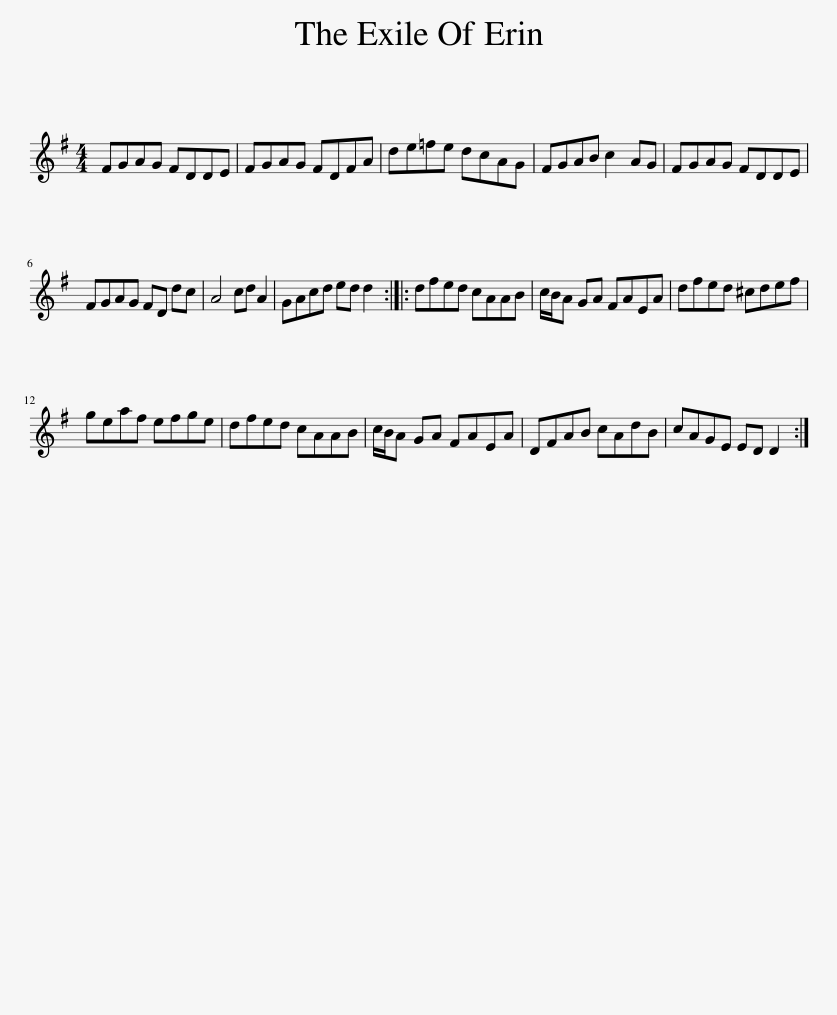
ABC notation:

X:1
L:1/8
M:4/4
I:linebreak $
K:G
V:1 treble
V:1
 FGAG FDDE | FGAG FDFA | de=fe dcAG | FGAB c2 AG | FGAG FDDE |$ %5
 FGAG FD dc | A4 cd A2 | GAcd ed d2 :: dfed cAAB | c/B/A GA FAEA | %10
 dfed ^cdef |$ geaf efge | dfed cAAB | c/B/A GA FAEA | DFAB cAdB | %15
 cAGE ED D2 :| %16
